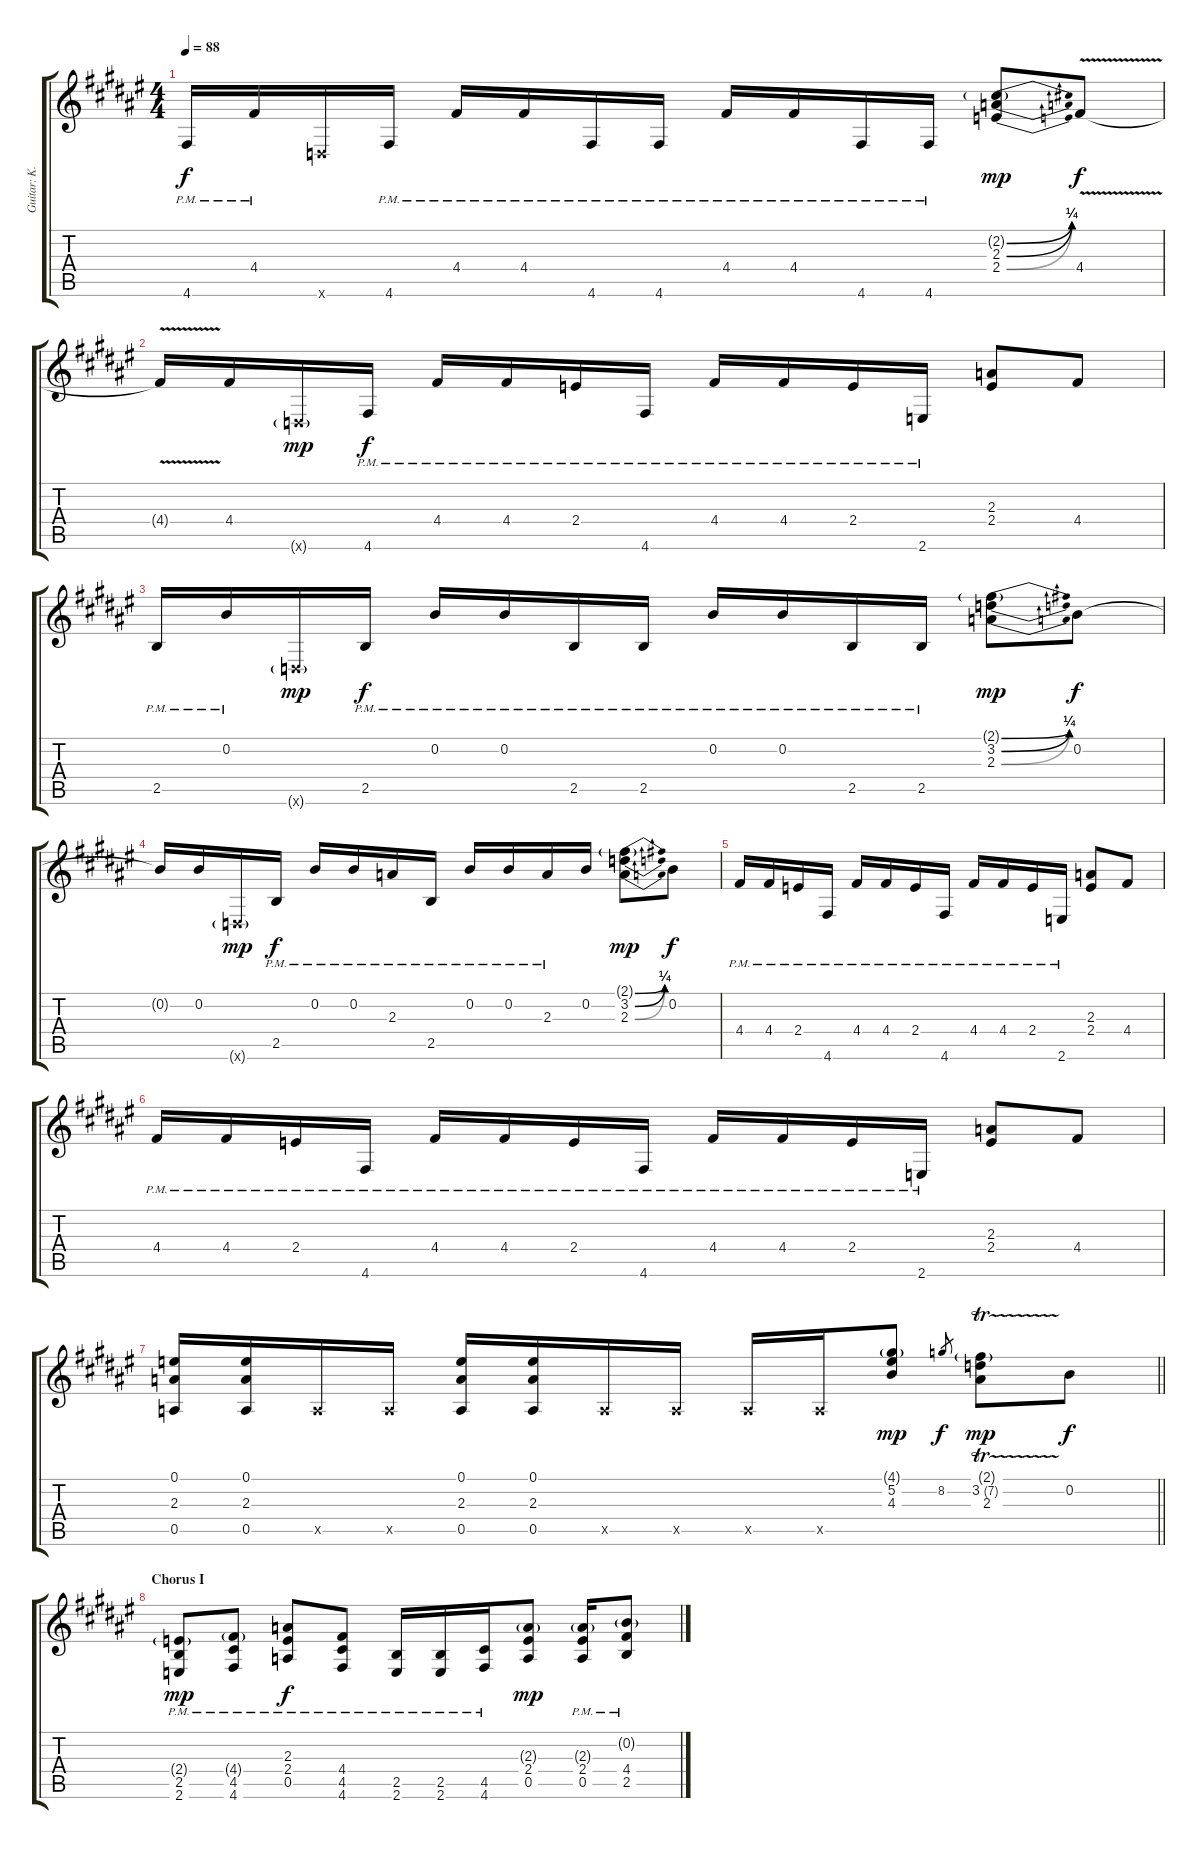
\track ("Guitar: K.K." "Guitar: K.") {instrument overdrivenguitar}
\staff {score tabs}
\tuning (E4 B3 G3 D3 A2 D2) {hide}
\ts (4 4)
\tempo 88
\clef g2
\ks f#
4.6{pm}.16{dy f} 4.4{pm}.16 0.6{x}.16 4.6{pm}.16 4.4{pm}.16 4.4{pm}.16 4.6{pm}.16 4.6{pm}.16 4.4{pm}.16 4.4{pm}.16 4.6{pm}.16 4.6{pm}.16 (2.2{be (bend 0 0 60 1) g} 2.3{be (bend 0 0 60 1)} 2.4{be (bend 0 0 60 1)}).8{dy mp} 4.4{v}.8{dy f} |
4.4{t}.16 4.4.16 0.6{g x}.16{dy mp} 4.6{pm}.16{dy f} 4.4{pm}.16 4.4{pm}.16 2.4{pm}.16 4.6{pm}.16 4.4{pm}.16 4.4{pm}.16 2.4{pm}.16 2.6{pm}.16 (2.3 2.4).8 4.4.8 |
2.5{pm}.16 0.2{pm}.16 0.6{g x}.16{dy mp} 2.5{pm}.16{dy f} 0.2{pm}.16 0.2{pm}.16 2.5{pm}.16 2.5{pm}.16 0.2{pm}.16 0.2{pm}.16 2.5{pm}.16 2.5{pm}.16 (2.1{be (bend 0 0 60 1) g} 3.2{be (bend 0 0 60 1)} 2.3{be (bend 0 0 60 1)}).8{dy mp} 0.2.8{dy f} |
0.2{t}.16 0.2.16 0.6{g x}.16{dy mp} 2.5{pm}.16{dy f} 0.2{pm}.16 0.2{pm}.16 2.3{pm}.16 2.5{pm}.16 0.2{pm}.16 0.2{pm}.16 2.3{pm}.16 0.2.16 (2.1{be (bend 0 0 60 1) g} 3.2{be (bend 0 0 60 1)} 2.3{be (bend 0 0 60 1)}).8{dy mp} 0.2.8{dy f} |
4.4{pm}.16 4.4{pm}.16 2.4{pm}.16 4.6{pm}.16 4.4{pm}.16 4.4{pm}.16 2.4{pm}.16 4.6{pm}.16 4.4{pm}.16 4.4{pm}.16 2.4{pm}.16 2.6{pm}.16 (2.3 2.4).8 4.4.8 |
4.4{pm}.16 4.4{pm}.16 2.4{pm}.16 4.6{pm}.16 4.4{pm}.16 4.4{pm}.16 2.4{pm}.16 4.6{pm}.16 4.4{pm}.16 4.4{pm}.16 2.4{pm}.16 2.6{pm}.16 (2.3 2.4).8 4.4.8 |
\barLineRight lightlight
(0.1 2.3 0.5).16 (0.1 2.3 0.5).16 0.5{x}.16 0.5{x}.16 (0.1 2.3 0.5).16 (0.1 2.3 0.5).16 0.5{x}.16 0.5{x}.16 0.5{x}.16 0.5{x}.16 (4.1{g} 5.2 4.3).8{dy mp} 8.2.8{gr dy f} (2.1{g} 3.2{tr (7 16)} 2.3).8{dy mp} 0.2.8{dy f} |
\section ("" "Chorus I")
(2.4{g pm} 2.5{pm} 2.6{pm}).8{dy mp} (4.4{g pm} 4.5{pm} 4.6{pm}).8 (2.3{pm} 2.4{pm} 0.5{pm}).8{dy f} (4.4{pm} 4.5{pm} 4.6{pm}).8 (2.5{pm} 2.6{pm}).16 (2.5{pm} 2.6{pm}).16 (4.5{pm} 4.6{pm}).16 (2.3{g} 2.4 0.5).8{dy mp} (2.3{g pm} 2.4{pm} 0.5{pm}).16 (0.2{g pm} 4.4{pm} 2.5{pm}).8
